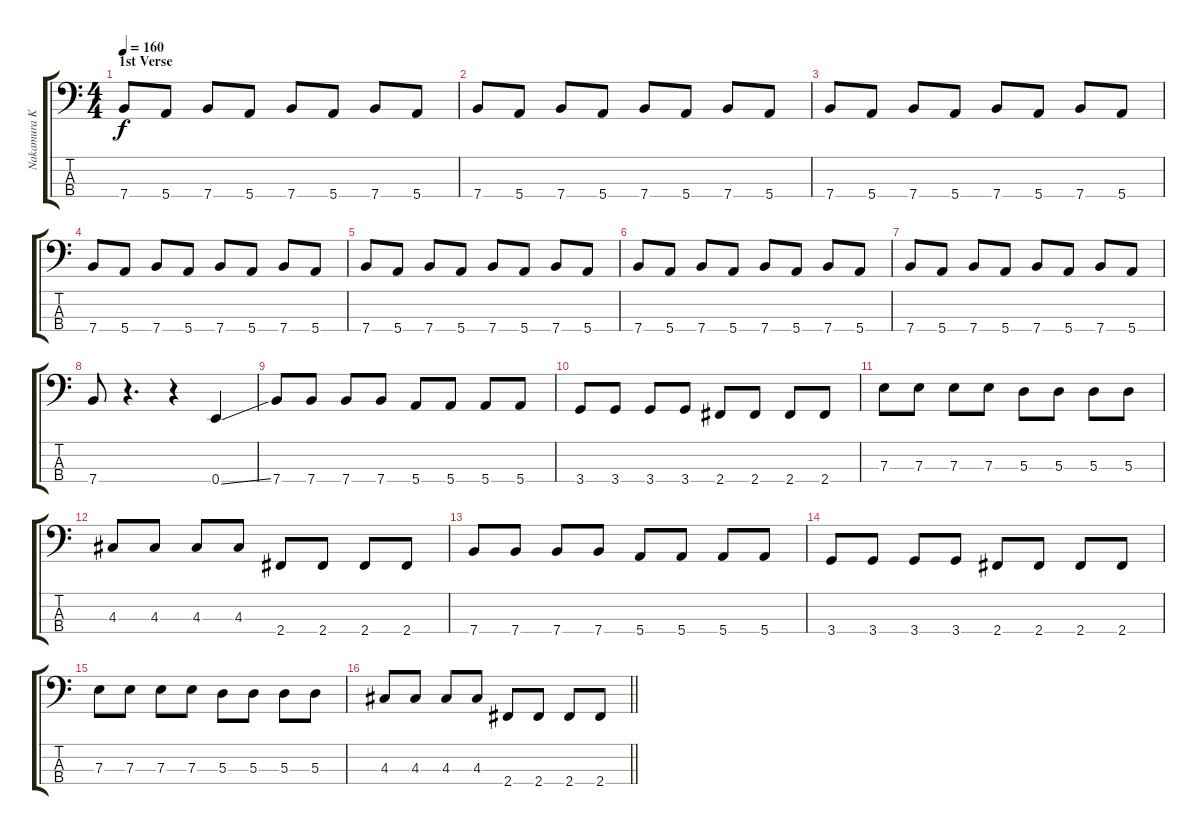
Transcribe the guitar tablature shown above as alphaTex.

\track ("Nakamura Kazuhiko" "Nakamura K") {instrument electricbassfinger}
\staff {score tabs}
\tuning (G2 D2 A1 E1) {hide}
\ts (4 4)
\section ("" "1st Verse")
\tempo 160
\clef f4
\ks c
7.4.8{dy f} 5.4.8 7.4.8 5.4.8 7.4.8 5.4.8 7.4.8 5.4.8 |
7.4.8 5.4.8 7.4.8 5.4.8 7.4.8 5.4.8 7.4.8 5.4.8 |
7.4.8 5.4.8 7.4.8 5.4.8 7.4.8 5.4.8 7.4.8 5.4.8 |
7.4.8 5.4.8 7.4.8 5.4.8 7.4.8 5.4.8 7.4.8 5.4.8 |
7.4.8 5.4.8 7.4.8 5.4.8 7.4.8 5.4.8 7.4.8 5.4.8 |
7.4.8 5.4.8 7.4.8 5.4.8 7.4.8 5.4.8 7.4.8 5.4.8 |
7.4.8 5.4.8 7.4.8 5.4.8 7.4.8 5.4.8 7.4.8 5.4.8 |
7.4.8 r.4{d} r.4 0.4{ss}.4 |
7.4.8 7.4.8 7.4.8 7.4.8 5.4.8 5.4.8 5.4.8 5.4.8 |
3.4.8 3.4.8 3.4.8 3.4.8 2.4.8 2.4.8 2.4.8 2.4.8 |
7.3.8 7.3.8 7.3.8 7.3.8 5.3.8 5.3.8 5.3.8 5.3.8 |
4.3.8 4.3.8 4.3.8 4.3.8 2.4.8 2.4.8 2.4.8 2.4.8 |
7.4.8 7.4.8 7.4.8 7.4.8 5.4.8 5.4.8 5.4.8 5.4.8 |
3.4.8 3.4.8 3.4.8 3.4.8 2.4.8 2.4.8 2.4.8 2.4.8 |
7.3.8 7.3.8 7.3.8 7.3.8 5.3.8 5.3.8 5.3.8 5.3.8 |
\barLineRight lightlight
4.3.8 4.3.8 4.3.8 4.3.8 2.4.8 2.4.8 2.4.8 2.4.8
